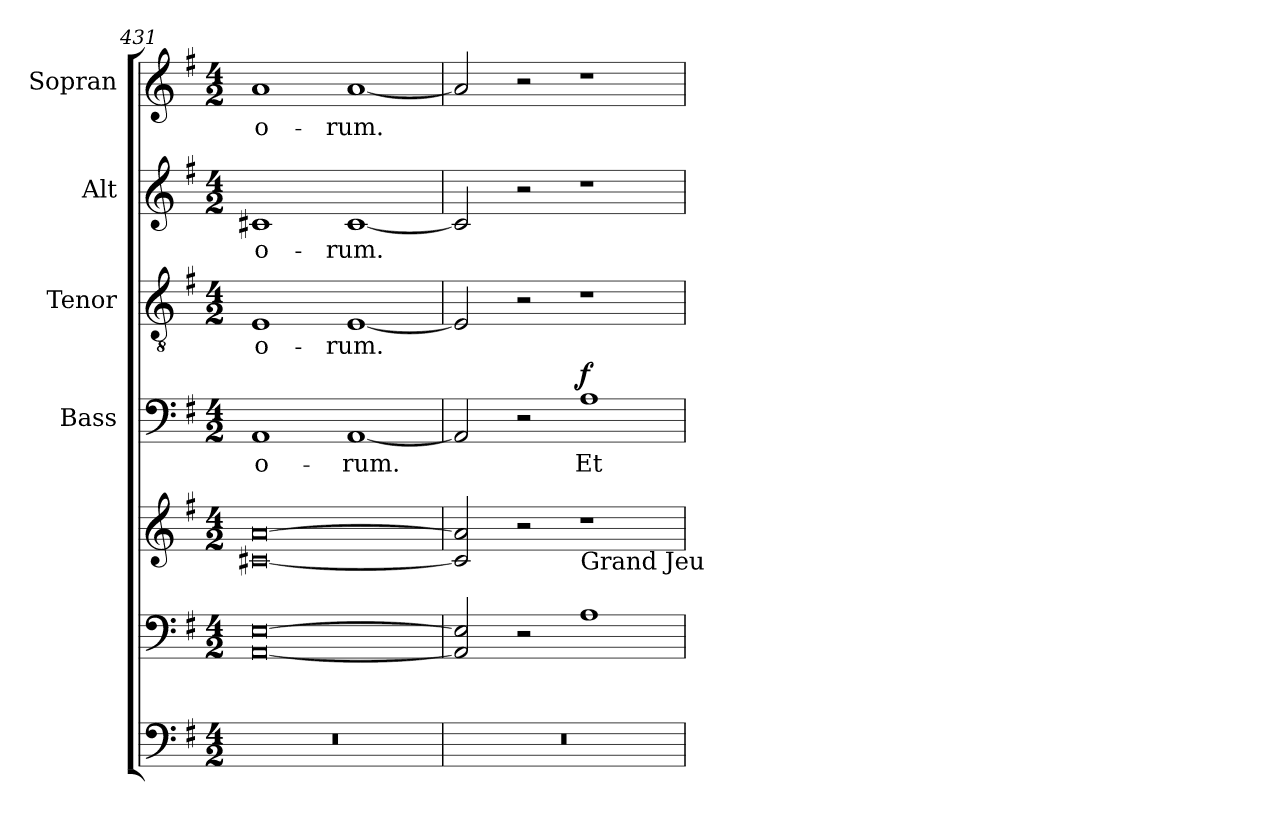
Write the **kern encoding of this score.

**kern	**kern	**kern	**kern	**text	**dynam	**kern	**text	**kern	**text	**kern	**text
*part6	*part5	*part5	*part4	*part4	*part4	*part3	*part3	*part2	*part2	*part1	*part1
*staff7	*staff6	*staff5	*staff4	*staff4	*staff4	*staff3	*staff3	*staff2	*staff2	*staff1	*staff1
*	*	*	*I"Bass	*	*	*I"Tenor	*	*I"Alt	*	*I"Sopran	*
*	*	*	*I'B.	*	*	*I'T.	*	*I'A.	*	*I'S.	*
*clefF4	*clefF4	*clefG2	*clefF4	*	*	*clefGv2	*	*clefG2	*	*clefG2	*
*k[f#]	*k[f#]	*k[f#]	*k[f#]	*	*	*k[f#]	*	*k[f#]	*	*k[f#]	*
*G:	*G:	*G:	*G:	*	*	*G:	*	*G:	*	*G:	*
*M4/2	*M4/2	*M4/2	*M4/2	*	*	*M4/2	*	*M4/2	*	*M4/2	*
=431	=431	=431	=431	=431	=431	=431	=431	=431	=431	=431	=431
!	!	!	!	!LO:LY:b	!	!	!LO:LY:b	!	!LO:LY:b	!	!LO:LY:b
0r	[0AA [0E	[0c#X [0a	1AA	-o-	.	1E	-o-	1c#X	-o-	1a	-o-
!	!	!	!	!LO:LY:b	!	!	!LO:LY:b	!	!LO:LY:b	!	!LO:LY:b
.	.	.	[1AA	-rum.	.	[1E	-rum.	[1c#	-rum.	[1a	-rum.
=432	=432	=432	=432	=432	=432	=432	=432	=432	=432	=432	=432
0r	2AA/] 2E/]	2c#/] 2a/]	2AA/]	.	.	2E/]	.	2c#/]	.	2a/]	.
.	2r	2r	2r	.	.	2r	.	2r	.	2r	.
!	!	!LO:TX:b:t=Grand Jeu	!	!	!	!	!	!	!	!	!
!	!	!	!	!LO:LY:b	!LO:DY:a	!	!	!	!	!	!
.	1A	1r	1A	Et	f	1r	.	1r	.	1r	.
=	=	=	=	=	=	=	=	=	=	=	=
*-	*-	*-	*-	*-	*-	*-	*-	*-	*-	*-	*-
